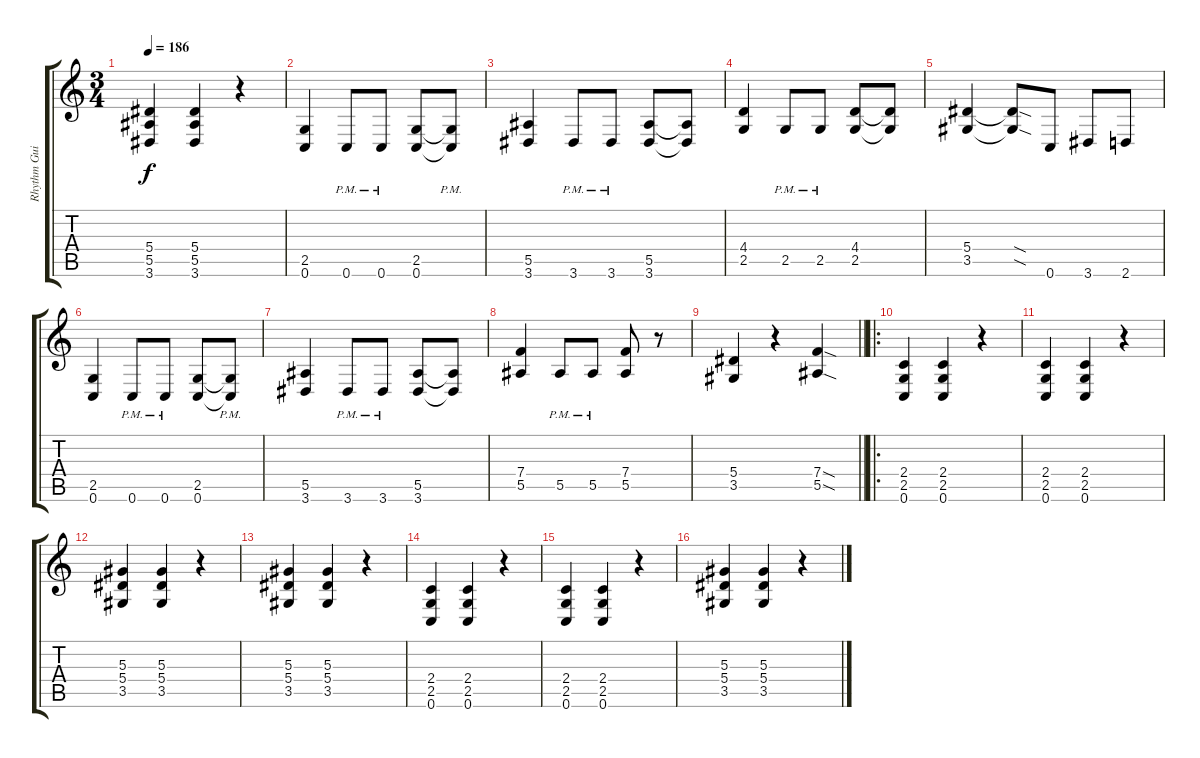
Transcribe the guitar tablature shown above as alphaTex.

\track ("Rhythm Guitar 1" "Rhythm Gui") {instrument distortionguitar}
\staff {score tabs}
\tuning (C4 G3 Eb3 Bb2 F2 C2) {hide}
\ts (3 4)
\tempo 186
\clef g2
\ks c
(5.4 5.5 3.6).4{dy f} (5.4 5.5 3.6).4 r.4 |
(2.5 0.6).4 0.6{pm}.8 0.6{pm}.8 (2.5 0.6).8 (2.5{pm t} 0.6{pm t}).8 |
(5.5 3.6).4 3.6{pm}.8 3.6{pm}.8 (5.5 3.6).8 (5.5{t} 3.6{t}).8 |
(4.4 2.5).4 2.5{pm}.8 2.5{pm}.8 (4.4 2.5).8 (4.4{t} 2.5{t}).8 |
(5.4 3.5).4 (5.4{sod t} 3.5{sod t}).8 0.6.8 3.6.8 2.6.8 |
(2.5 0.6).4 0.6{pm}.8 0.6{pm}.8 (2.5 0.6).8 (2.5{pm t} 0.6{pm t}).8 |
(5.5 3.6).4 3.6{pm}.8 3.6{pm}.8 (5.5 3.6).8 (5.5{t} 3.6{t}).8 |
(7.4 5.5).4 5.5{pm}.8 5.5{pm}.8 (7.4 5.5).8 r.8 |
\barLineRight lightlight
(5.4 3.5).4 r.4 (7.4{sod} 5.5{sod}).4 |
\ro
(2.4 2.5 0.6).4 (2.4 2.5 0.6).4 r.4 |
(2.4 2.5 0.6).4 (2.4 2.5 0.6).4 r.4 |
(5.3 5.4 3.5).4 (5.3 5.4 3.5).4 r.4 |
(5.3 5.4 3.5).4 (5.3 5.4 3.5).4 r.4 |
(2.4 2.5 0.6).4 (2.4 2.5 0.6).4 r.4 |
(2.4 2.5 0.6).4 (2.4 2.5 0.6).4 r.4 |
(5.3 5.4 3.5).4 (5.3 5.4 3.5).4 r.4
